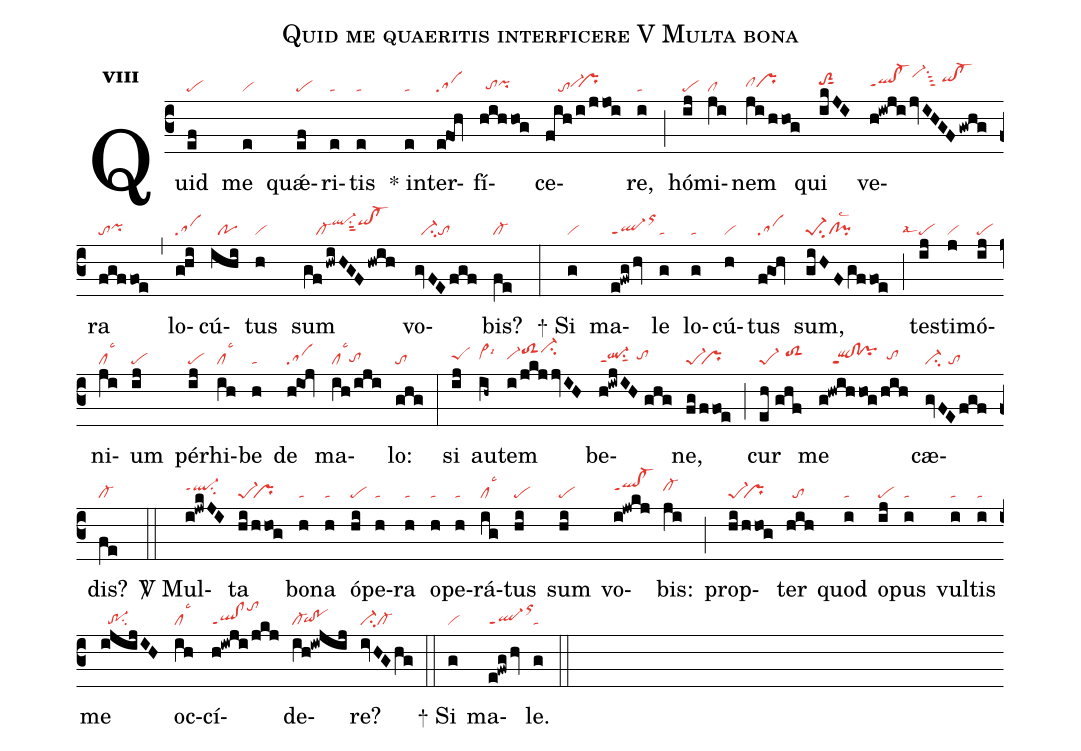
name:Quid me quaeritis interficere V Multa bona;
office-part:re;
mode:8;
nabc-lines:1;
%%
initial-style: 1;
name: Quid me quaeritis;
mode: 7;
office-part: Responsorium;
annotation: Resp.;
annotation: vii;
nabc-lines:1;
%%
(c3) Quid(ef|pe) me(e|vi) quǽ(ef|pe)ri(e|ta)tis(e|ta) <sp>*</sp> in(e|ta)ter(e!foh|sa)fí(hihhog|//tohgpihh)ce(fih/i/jjoi|////tovi-hh``prhh)re,(i|ta) (;) hó(ij|pe)mi(ji|cl)nem(ji/hhog|clhhprhh) qui(ikJI|toS2hisut1) ve(h!iwji/jvIHGF/gwhg|qlhh!cl-hhppt1vi-hlsu1sut3/qihj!cl-hj)ra(fgffoe|topihh) (,) lo(g!hi|sa)cú(ihi|//po)tus(h|vi) sum(gf/hwiHGF/hwih|////cl-ql-hjsu1sut2qihj!cl-hj) vo(gvFE/fgf|//ci-to)bis?(fe|cl-) (:)
<sp>+</sp> Si(g|vi) ma(e!fwg/hv|ql-ppt1orhl)le(g|ta) lo(g|ta)cú(h|vi)tus(f!goh|sa) sum,(giHFgffoe|pe-1su2cl!pilsc2) (;) tes(ij|`````pelsal4)ti(j|vi)mó(ij|pe)ni(ji|cllsc3)um(ij|pe) pér(ij|pe)hi(ih|cllsc3)be(h|ta) de(h!ioj|sa) ma(ih/iji|cllsc3tohg)lo:(ghg|to) (:) si(ij|peShh) au(ih~|vi>hhlsi6)tem(i/jkjjvIH|vi-hhtoS2hjci-hk) be(h!iwjIH//ghg|ql-hhppt1su1sut1//tohh)ne,(fg/ffoe|pe-1``pr) (;) cur(eh//ghf|pe-1/toS2hi) me(g!hwihhog|////ql!cl!pippt1|hih|//tohh) cæ(gvFEfgf|ci-//to)dis?(fe|cl-) (::)

<sp>V/</sp> Mul(i!jwkJI|ql-hippt1su2)ta(hi/hhog|pe-1``pr) bo(h|ta)na(h|ta) ó(hi|pe)pe(h|ta)ra(h|ta) o(h|ta)pe(h|ta)rá(ig|cllsc3)tus(hi|pe) sum(hi|pe) vo(i!jwkj|qlhi!cl-hippt1)bis:(ji|cl-hi) (;) prop(hi/hhog|pe-1``pr)ter(hih|//to) quod(i|ta) o(ij|pe)pus(i|ta) vul(i|ta)tis(i|ta) me(ijijIH|//tr-1su2) oc(ih|cllsc3)cí(h!iwji/jkj|ql!clppt1tohl)de(ih!iwjij|cl-`qihg!pohg)re?(ivHGhg|ci-cl-) (::)
<sp>+</sp> Si(g|vi) ma(e!fwg/hv|ql-ppt1orhl)le.(g|ta) (::)
